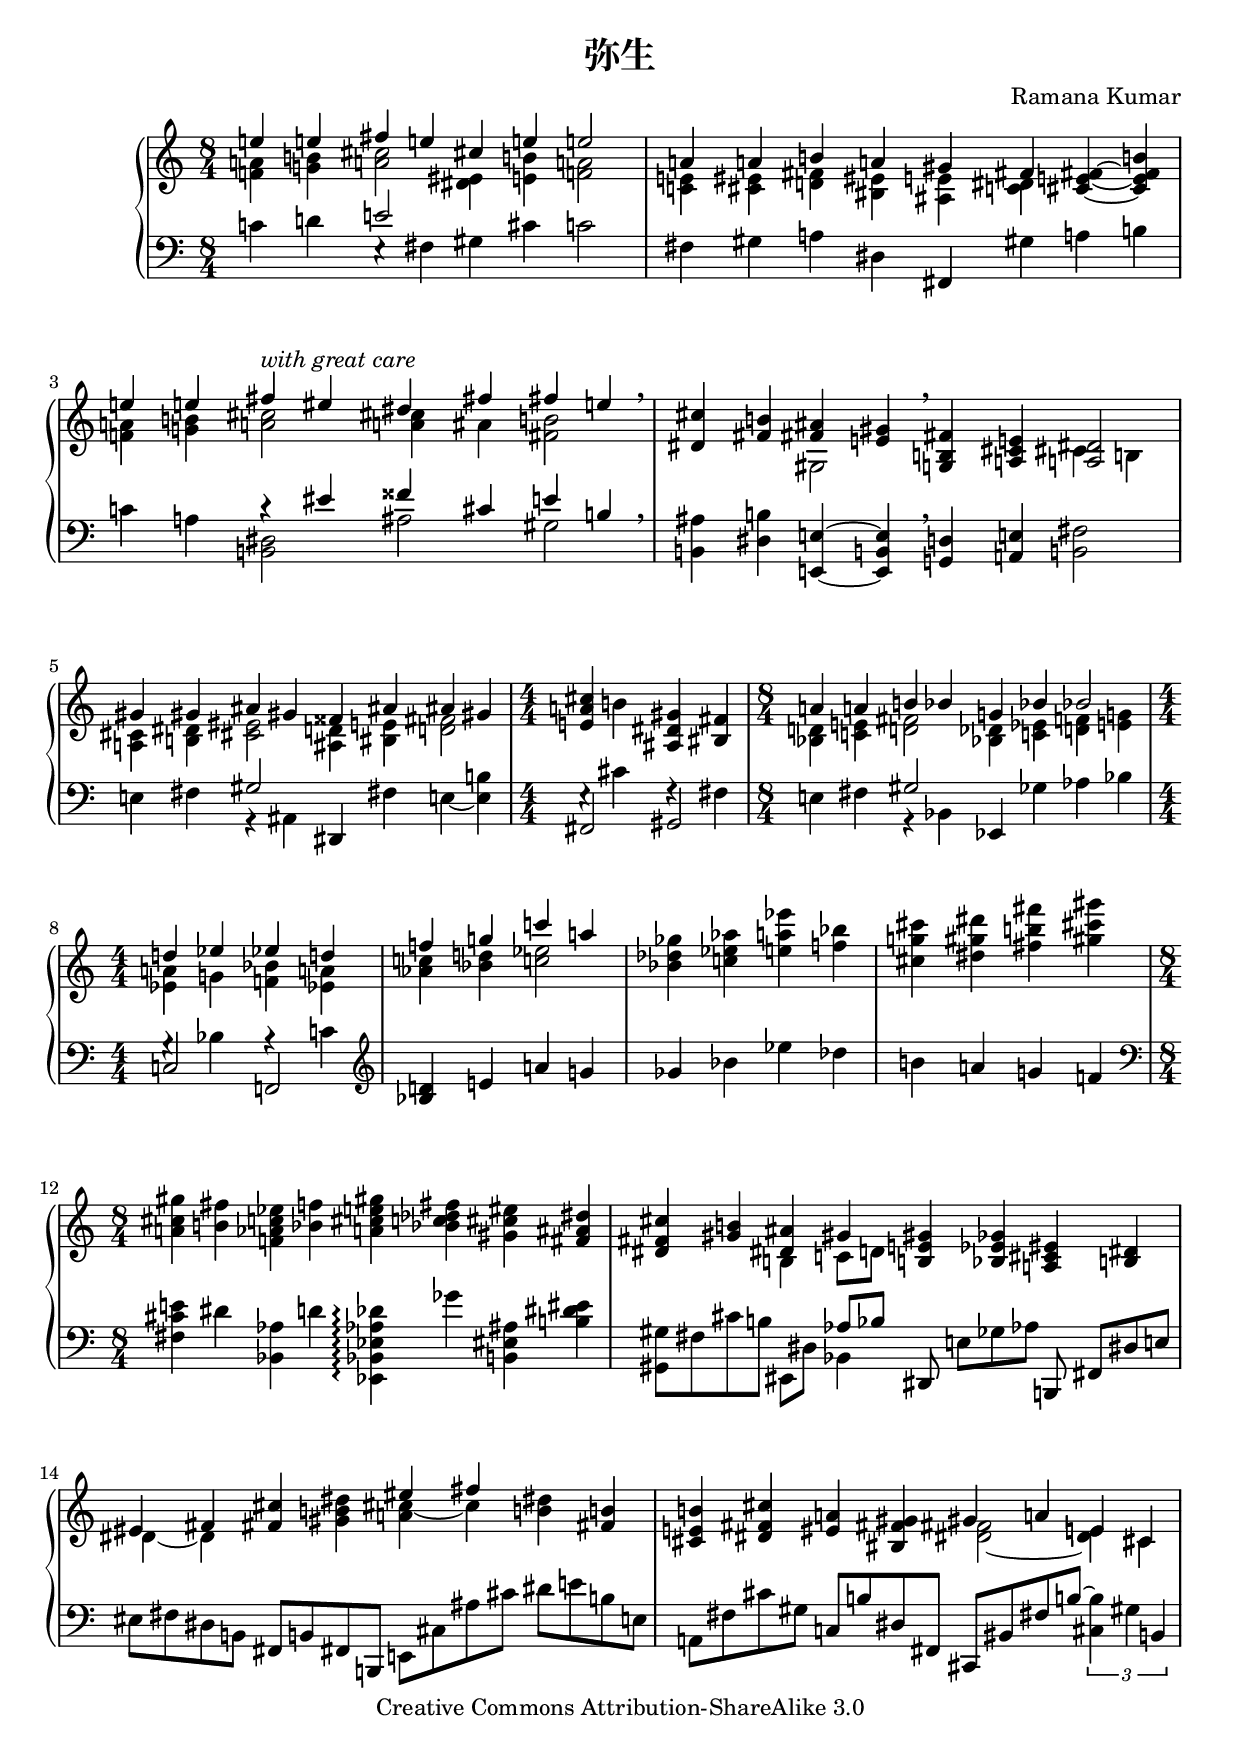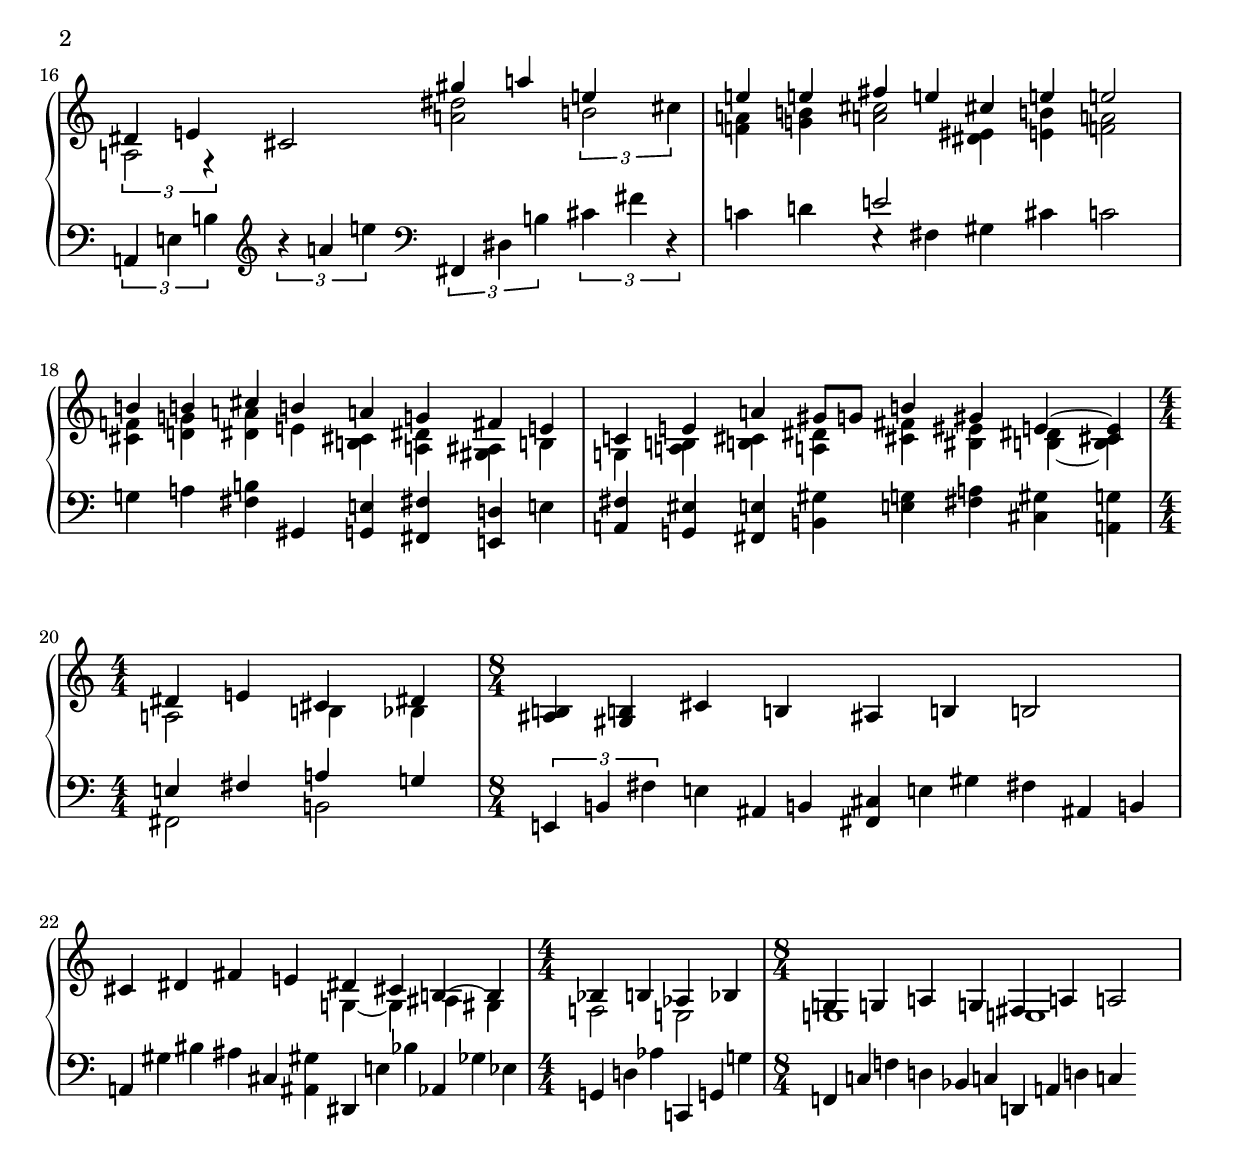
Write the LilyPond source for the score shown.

\version "2.15.39"

\header {
  title = "弥生"
  composer = "Ramana Kumar"
  date = "2012"
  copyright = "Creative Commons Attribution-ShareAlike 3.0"
}

#(ly:set-option 'point-and-click #f)

\score {
  \new PianoStaff <<
    \new Staff {
      \accidentalStyle #'PianoStaff "dodecaphonic"
      \override PianoStaff.TimeSignature #'style = #'numbered
      \clef treble
      \time 8/4
        << {e''4 e'' fis'' e'' cis'' e'' e''2}
        \\ {<f' a'>4 <g' b'> <a' cis''>2 <dis' eis'>4  <e' b'> <f' a'>2} >>
      | << {a'4 a' b' a' gis' fis'}
        \\ {<c' e'>4 <cis' eis'> <d' fis'> <bis eis'> <ais e'> <c' dis'> } >>
        <cis' e' fis'>4 ~ <cis' e' fis' b'>
      | << {e''4 e'' fis'' -\markup{\italic "with great care"} eis''
            dis'' fis'' fis'' e''}
        \\ {<f' a'>4 <g' b'> <a' cis''>2
            <a' cis''>4 ais' <fis' b'>2} >> \breathe
      | <dis' cis''>4 <fis' b'>
        << {<fis' ais'>4 <e' gis'>} \\ gis2 >> \breathe
        <g b fis'>4 <a cis' e'> << <a dis'>2 \\ {cis'4 b} >>
      | << {gis'4 gis' ais' gis' fisis' ais' ais' gis'}
        \\ { <a cis'>4 <b dis'> <cis' eis'>2 <ais d'>4 <bis e'> <d' fis'>2 }>>
      | \time 4/4
        <e' a' cis''>4 b' <ais dis' gis'> <bis fis'>
      | \time 8/4
        << {a'4 a' b' bes' g' bes' bes'2}
        \\ { <bes d'>4 <c' e'> <d' fis'>2
             <bes des'>4 <c' ees'> <d' f'> <e' g'>} >>
      | \time 4/4
        << {d''4 ees'' ees'' d''}
        \\ {<ees' a'>4 g' <f' bes'> <ees' a'>} >>
      | << {f''4 g'' c''' a''}
        \\ {<aes' c''>4 <bes' d''> <c'' ees''>2} >>
      | <bes' des'' ges''>4 <c'' ees'' aes''> <e'' a'' ees'''> <f'' bes''>
      | <cis'' g'' cis'''> <dis'' gis'' dis'''>
        <fis'' b'' fis'''> <gis'' cis''' gis'''>
      | \time 8/4
        <a' cis'' gis''> <b' fis''> <f' aes' c'' ees''> <bes' f''>
        <a' cis'' e'' gis''> <bes' c'' des'' fis''>
        <gis' cis'' eis''> <fis' ais' dis''>
      | <dis' fis' cis''> <gis' b'> << { <dis' ais'>  gis' } \\ { b c'8 d' } >>
        <b e' gis'>4 <bes ees' ges'> <a cis' eis'> <b dis'>
      | << { eis' fis' } \\ { dis' ~ dis' } >> <fis' cis''>
        <gis' b' dis''>
        << { eis'' fis'' } \\ { <a' cis''> ~ cis'' } >>
        <b' dis''> <fis' b'>
      | <cis' e' b'> <dis' fis' cis''> <eis' a'> <bis fis' gis'>
        << { gis' a' e' cis' } \\ { <dis' fis'>2 ~ <dis' e'>4 cis' } >>
      | << { dis'4 e' cis'2 } \\ { \times 2/3 { a2 r4 } } >>
        << { gis'' a'' e'' } \\ { <a' dis''>2 \times 2/3 { b'2 cis''4 } } >>
      | << {e''4 e'' fis'' e'' cis'' e'' e''2}
        \\ {<f' a'>4 <g' b'> <a' cis''>2 <dis' eis'>4  <e' b'> <f' a'>2} >>
      | << { b'4  b' cis'' b' a' g' fis' e' }
        \\ { <cis' f'> <d' g'> <dis' a'> e'
             <b cis'> <a dis'> <gis ais> b } >>
      | << { c' e' a' gis'8 g' b'4 gis' e' ~ <cis' e'> }
        \\ { g <a b> <b cis'> <a dis'>
             <cis' fis'> <bis eis'> <b dis'> ~ <b cis'> } >>
      | \time 4/4
        << { dis'4 e' cis' dis' }
        \\ { a2 b4 bes } >>
      | \time 8/4
        <ais b>4 <gis b> cis' b ais b b2
      | cis'4 dis' fis' e' 
        << { dis' cis' b ~ b }
        \\ { g4 ~ g ais gis } >>
      | \time 4/4
        << { bes b aes bes }
        \\ { f2 e } >>
      | \time 8/4
        << { g4 g a g fis a a2 }
        \\ { e1 e } >>
    }
    \new Staff {
      \clef bass
        c'4 d' << e'2 \\ {e4\rest fis} >> gis cis' c'2
      | fis4 gis a dis fis, gis a b
      | c'4 a << {r4 eis' fisis' cis' e' b} \\ {<b, dis>2 ais gis} >> \breathe
      | <b, ais>4 <dis b> <e, e> ~ <e, b, e> \breathe <g, d>4 <a, e> <b, fis>2
      | e4 fis << gis2 \\ {r4 ais,} >> dis, fis e ~ <e b>
      | << {fis,2 gis,} \\ {e4\rest cis' f\rest fis} >>
      | e4 fis << gis2 \\ {r4 bes,} >> ees, ges aes bes
      | << {c2 f,} \\ {g4\rest bes a\rest c'} >>
      | \clef treble <bes d'>4 e' a' g'
      | ges' bes' ees'' des''
      | b' a' g' f'
      | \clef bass <fis cis' e'>4 dis' <bes, aes> d'
         <ees, bes, ees aes des'>\arpeggio ges' <b, eis ais> <b dis' eis'>
        \set beatStructure = #'(2 2 2 2)
      | <gis, gis>8 fis cis' b << { s4 aes8 bes } \\ { eis, dis bes,4 } >>
        dis,8 e [ ges aes ] b,, fis, [ dis e ]
      | eis fis dis b, fis, b, fis, b,, e, cis ais cis' dis' e' b e
      | a, fis cis' gis c b dis fis,
        cis, bis, fis b ~
        \set tupletSpannerDuration = #(ly:make-moment 2 4)
        \times 2/3 { <cis b>4 gis b, }
      | \times 2/3 { a, e b \clef treble r a' e'' \clef bass fis, dis b cis' fis' r}
      | c'4 d' << e'2 \\ {e4\rest fis} >> gis cis' c'2
      | g4 a <fis b> gis, <g, e> <fis, fis> <e, d> e
      | <a, fis> <g, eis> <fis, e> <b, gis> <e g> <fis a> <cis gis> <a, g>
      | << {e4 fis a g} \\ {fis,2 b,} >>
      | \times 2/3 { e,4 b, fis } e4*2/3 ais, b,
        <fis, cis> e gis fis ais, b,
      | a, gis bis ais cis <ais, gis> dis, e bes aes, ges ees
      | g, d aes c, g, g
      | f, c f d bes, c d, a, d c
    }
  >>
}
